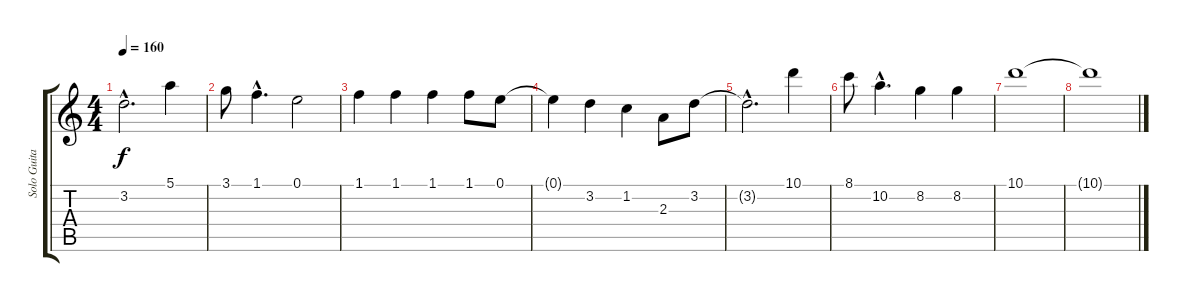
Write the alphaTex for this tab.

\track ("Solo Guitar" "Solo Guita") {instrument distortionguitar}
\staff {score tabs}
\tuning (E4 B3 G3 D3 A2 E2) {hide}
\ts (4 4)
\tempo 160
\clef g2
\ks c
3.2{hac t}.2{d dy f} 5.1.4 |
3.1.8 1.1{hac}.4{d} 0.1.2 |
1.1.4 1.1.4 1.1.4 1.1.8 0.1.8 |
0.1{t}.4 3.2.4 1.2.4 2.3.8 3.2.8 |
3.2{hac t}.2{d} 10.1.4 |
8.1.8 10.2{hac}.4{d} 8.2.4 8.2.4 |
10.1.1 |
10.1{t}.1
